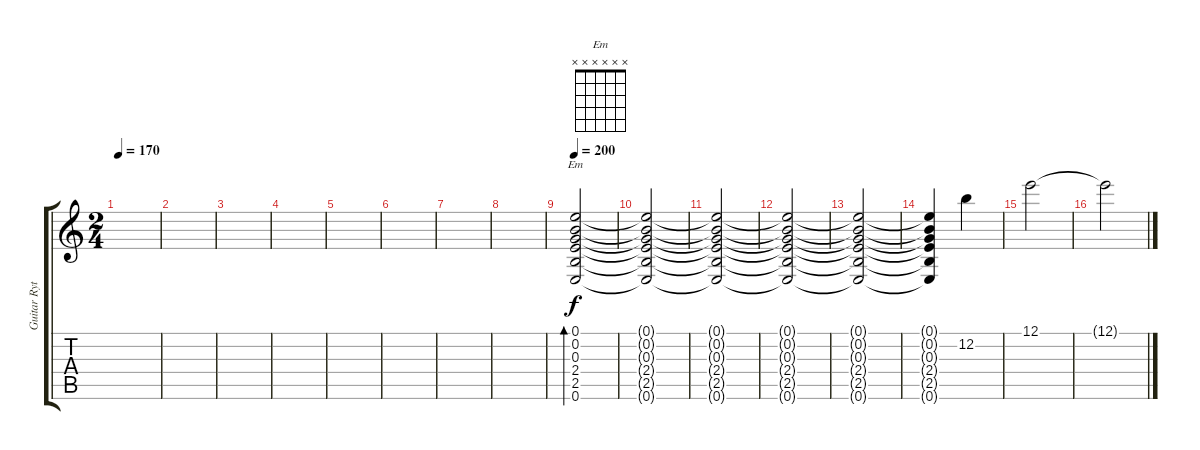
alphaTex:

\track ("Guitar Rythm 2" "Guitar Ryt") {instrument electricguitarclean}
\staff {score tabs}
\tuning (E4 B3 G3 D3 A2 E2) {hide}
\chord ("Em" x x x x x x)
\ts (2 4)
\tempo 170
\clef g2
\ks c
|
|
|
|
|
|
|
|
\tempo 200
(0.1 0.2 0.3 2.4 2.5 0.6).2{bd 240 ch "Em"} |
(0.1{t} 0.2{t} 0.3{t} 2.4{t} 2.5{t} 0.6{t}).2 |
(0.1{t} 0.2{t} 0.3{t} 2.4{t} 2.5{t} 0.6{t}).2 |
(0.1{t} 0.2{t} 0.3{t} 2.4{t} 2.5{t} 0.6{t}).2 |
(0.1{t} 0.2{t} 0.3{t} 2.4{t} 2.5{t} 0.6{t}).2 |
(0.1{t} 0.2{t} 0.3{t} 2.4{t} 2.5{t} 0.6{t}).4 12.2.4 |
12.1.2 |
12.1{t}.2{dy f}
